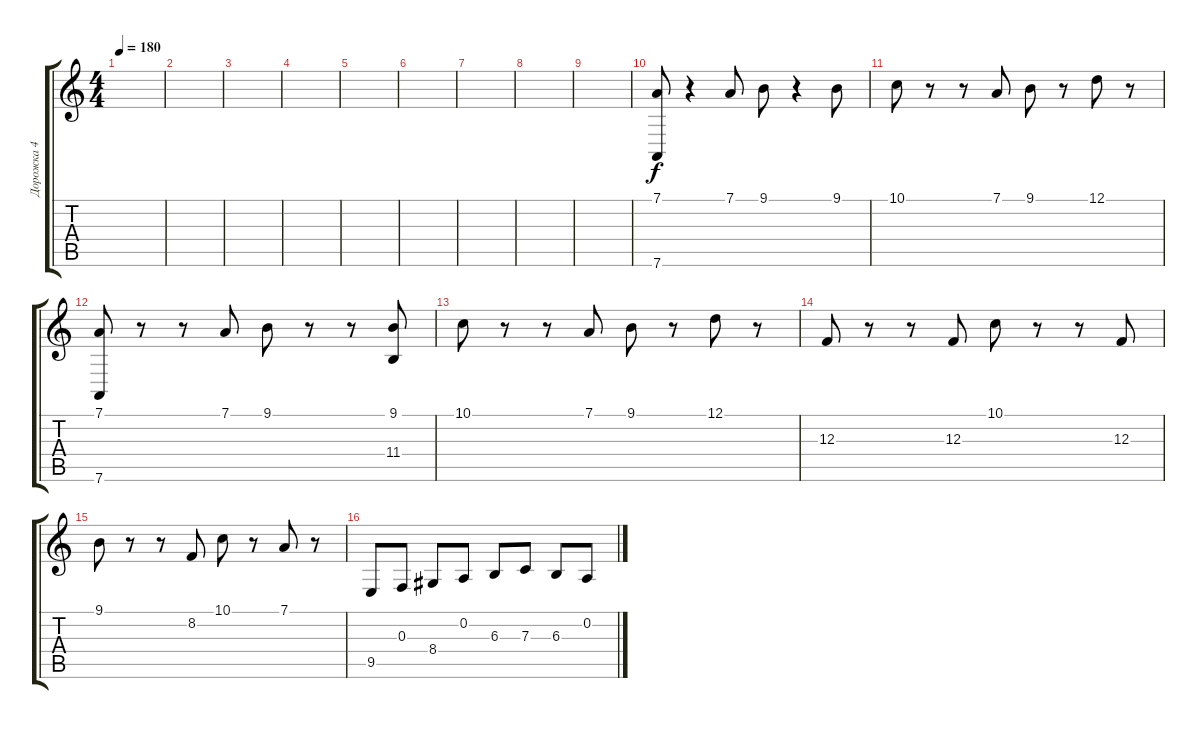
\track ("Дорожка 4" "Дорожка 4") {instrument choiraahs}
\staff {score tabs}
\tuning (D4 A3 F3 C3 G2 D2) {hide}
\ts (4 4)
\tempo 180
\clef g2
\ks c
|
|
|
|
|
|
|
|
|
(7.1 7.6).8 r.4 7.1.8 9.1.8 r.4 9.1.8 |
10.1.8 r.8 r.8 7.1.8 9.1.8 r.8 12.1.8 r.8 |
(7.1 7.6).8 r.8 r.8 7.1.8 9.1.8 r.8 r.8 (9.1 11.4).8 |
10.1.8 r.8 r.8 7.1.8 9.1.8 r.8 12.1.8 r.8 |
12.3.8 r.8 r.8 12.3.8 10.1.8 r.8 r.8 12.3.8 |
9.1.8 r.8 r.8 8.2.8 10.1.8 r.8 7.1.8 r.8 |
9.5.8 0.3.8 8.4.8 0.2.8 6.3.8 7.3.8 6.3.8 0.2.8
